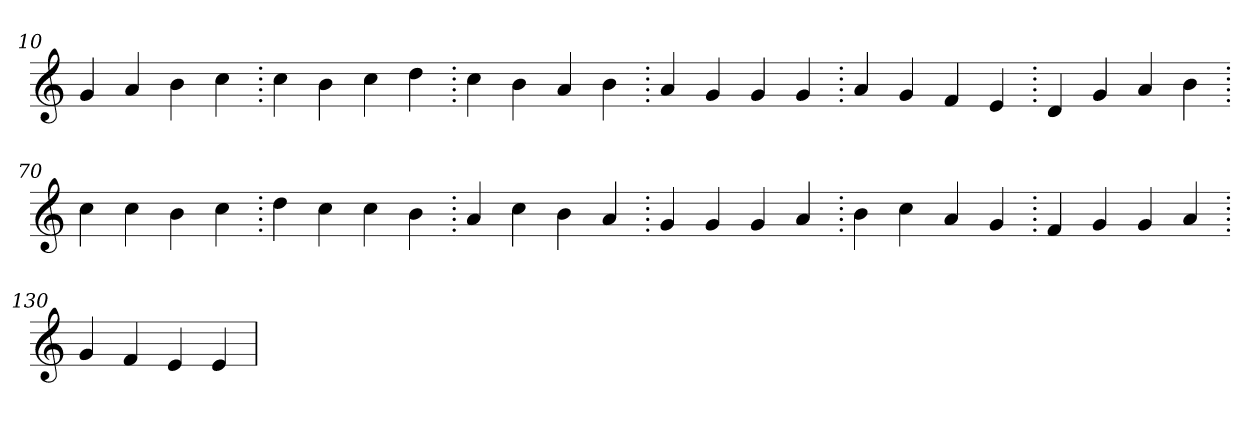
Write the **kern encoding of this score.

**kern
*part1
*staff1
*clefG2
=10.
4g
4a
4b
4cc
=20.
4cc
4b
4cc
4dd
=30.
4cc
4b
4a
4b
=40.
4a
4g
4g
4g
=50.
4a
4g
4f
4e
=60.
4d
4g
4a
4b
=70.
4cc
4cc
4b
4cc
=80.
4dd
4cc
4cc
4b
=90.
4a
4cc
4b
4a
=100.
4g
4g
4g
4a
=110.
4b
4cc
4a
4g
=120.
4f
4g
4g
4a
=130.
4g
4f
4e
4e
=
*-
